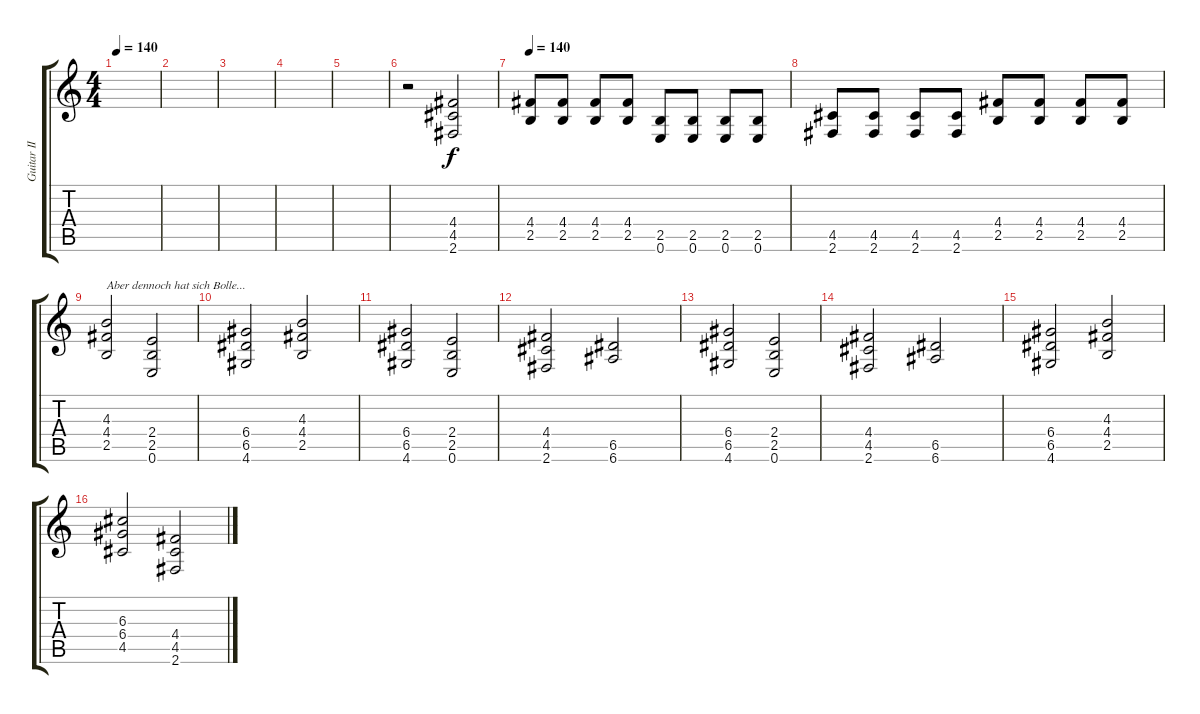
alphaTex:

\track ("Guitar II" "Guitar II") {instrument distortionguitar}
\staff {score tabs}
\tuning (E4 B3 G3 D3 A2 E2) {hide}
\ts (4 4)
\tempo 140
\clef g2
\ks c
|
|
|
|
|
r.2 (4.4 4.5 2.6).2 |
\tempo 140
(4.4 2.5).8 (4.4 2.5).8 (4.4 2.5).8 (4.4 2.5).8 (2.5 0.6).8 (2.5 0.6).8 (2.5 0.6).8 (2.5 0.6).8 |
(4.5 2.6).8 (4.5 2.6).8 (4.5 2.6).8 (4.5 2.6).8 (4.4 2.5).8 (4.4 2.5).8 (4.4 2.5).8 (4.4 2.5).8 |
(4.3 4.4 2.5).2{txt "Aber dennoch hat sich Bolle..."} (2.4 2.5 0.6).2 |
(6.4 6.5 4.6).2 (4.3 4.4 2.5).2 |
(6.4 6.5 4.6).2 (2.4 2.5 0.6).2 |
(4.4 4.5 2.6).2 (6.5 6.6).2 |
(6.4 6.5 4.6).2 (2.4 2.5 0.6).2 |
(4.4 4.5 2.6).2 (6.5 6.6).2 |
(6.4 6.5 4.6).2 (4.3 4.4 2.5).2 |
(6.3 6.4 4.5).2 (4.4 4.5 2.6).2
